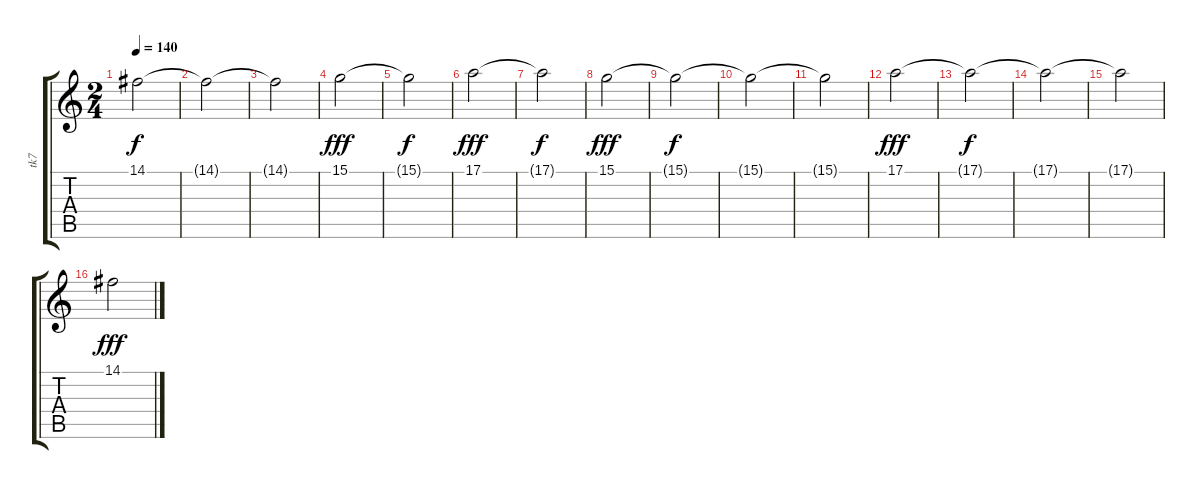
\track ("tk7" "tk7") {instrument stringensemble1}
\staff {score tabs}
\tuning (E4 B3 G3 D3 A2 E2) {hide}
\ts (2 4)
\tempo 140
\clef g2
\ks c
14.1{t}.2{dy f} |
14.1{t}.2 |
14.1{t}.2 |
15.1.2{dy fff} |
15.1{t}.2{dy f} |
17.1.2{dy fff} |
17.1{t}.2{dy f} |
15.1.2{dy fff} |
15.1{t}.2{dy f} |
15.1{t}.2 |
15.1{t}.2 |
17.1.2{dy fff} |
17.1{t}.2{dy f} |
17.1{t}.2 |
17.1{t}.2 |
14.1.2{dy fff}
